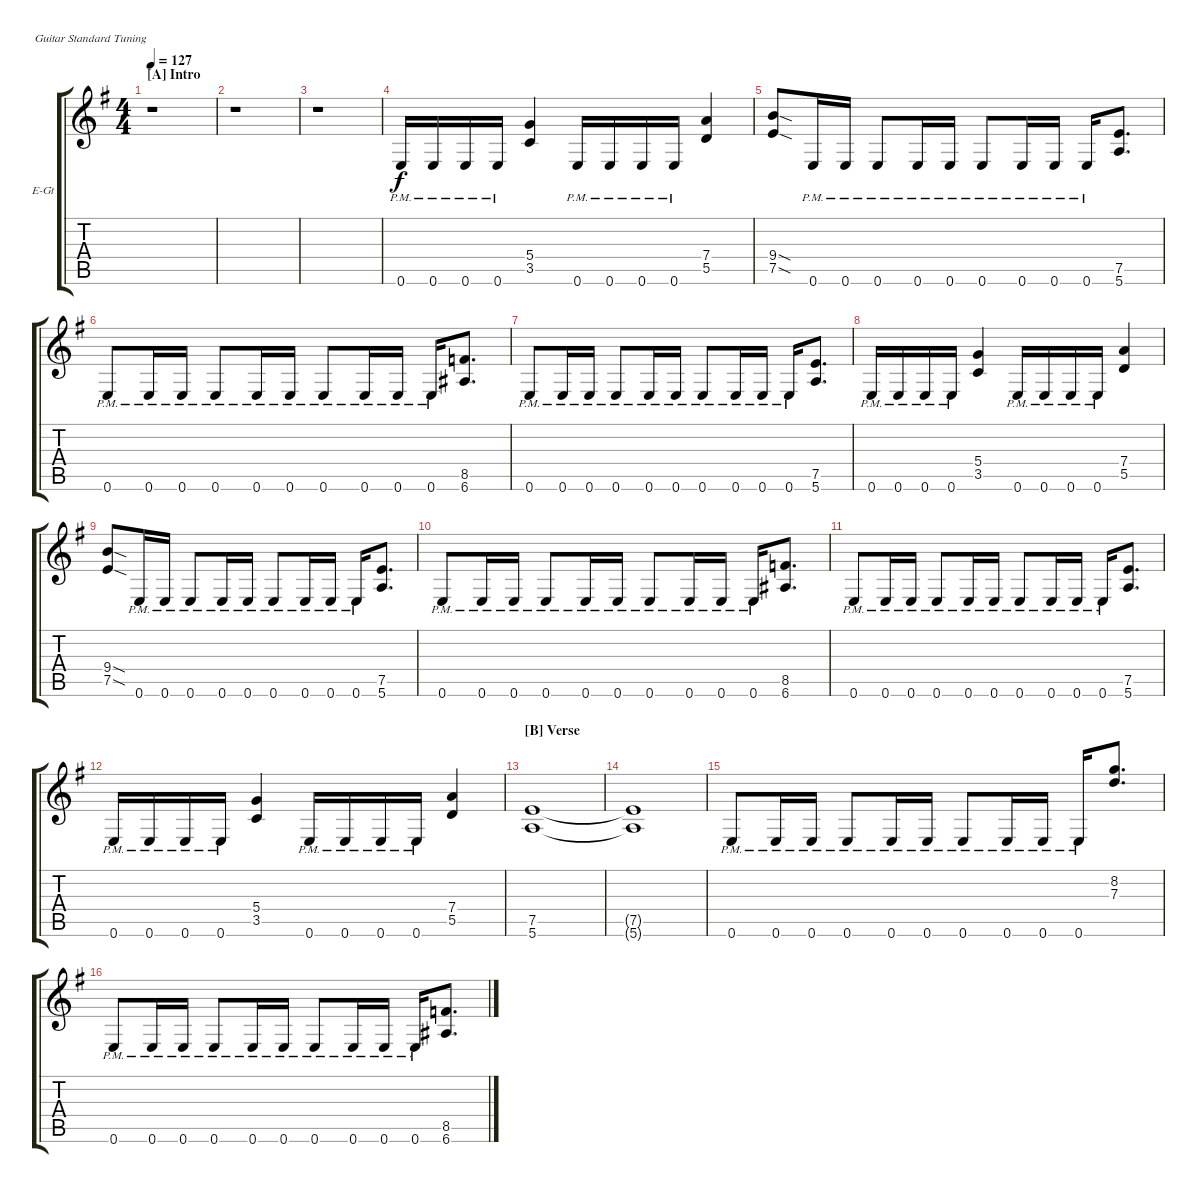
\defaultSystemsLayout 4
\bracketExtendMode groupsimilarinstruments
\firstSystemTrackNameOrientation horizontal
\otherSystemsTrackNameOrientation horizontal
\track ("Guitar 2" "E-Gt") {instrument distortionguitar}
\staff {score tabs}
\tuning (E4 B3 G3 D3 A2 E2)
\ts (4 4)
\beaming (8 2 2 2 2)
\section ("A" "Intro")
\tempo 127
\clef g2
\scale
1.06936
\ks g
r.1{dy f instrument distortionguitar} |
\scale
0.930643 r.1 |
\scale
1.03909 r.1 |
\scale
0.960908 0.6{pm}.16 0.6{pm}.16 0.6{pm}.16 0.6{pm}.16 (3.5 5.4).4 0.6{pm}.16 0.6{pm}.16 0.6{pm}.16 0.6{pm}.16 (5.5 7.4).4 |
\scale
1.03909 (7.5{sod} 9.4{sod}).8 0.6{pm}.16 0.6{pm}.16 0.6{pm}.8 0.6{pm}.16 0.6{pm}.16 0.6{pm}.8 0.6{pm}.16 0.6{pm}.16 0.6{pm}.16 (5.6 7.5).8{d} |
\scale
0.960908 0.6{pm}.8 0.6{pm}.16 0.6{pm}.16 0.6{pm}.8 0.6{pm}.16 0.6{pm}.16 0.6{pm}.8 0.6{pm}.16 0.6{pm}.16 0.6{pm}.16 (6.6 8.5).8{d} |
\scale
1.03909 0.6{pm}.8 0.6{pm}.16 0.6{pm}.16 0.6{pm}.8 0.6{pm}.16 0.6{pm}.16 0.6{pm}.8 0.6{pm}.16 0.6{pm}.16 0.6{pm}.16 (5.6 7.5).8{d} |
\scale
0.960908 0.6{pm}.16 0.6{pm}.16 0.6{pm}.16 0.6{pm}.16 (3.5 5.4).4 0.6{pm}.16 0.6{pm}.16 0.6{pm}.16 0.6{pm}.16 (5.5 7.4).4 |
\scale
1.03909 (7.5{sod} 9.4{sod}).8 0.6{pm}.16 0.6{pm}.16 0.6{pm}.8 0.6{pm}.16 0.6{pm}.16 0.6{pm}.8 0.6{pm}.16 0.6{pm}.16 0.6{pm}.16 (5.6 7.5).8{d} |
\scale
0.960908 0.6{pm}.8 0.6{pm}.16 0.6{pm}.16 0.6{pm}.8 0.6{pm}.16 0.6{pm}.16 0.6{pm}.8 0.6{pm}.16 0.6{pm}.16 0.6{pm}.16 (6.6 8.5).8{d} |
\scale
1.03909 0.6{pm}.8 0.6{pm}.16 0.6{pm}.16 0.6{pm}.8 0.6{pm}.16 0.6{pm}.16 0.6{pm}.8 0.6{pm}.16 0.6{pm}.16 0.6{pm}.16 (5.6 7.5).8{d} |
\scale
0.960908 0.6{pm}.16 0.6{pm}.16 0.6{pm}.16 0.6{pm}.16 (3.5 5.4).4 0.6{pm}.16 0.6{pm}.16 0.6{pm}.16 0.6{pm}.16 (5.5 7.4).4 |
\section ("B" "Verse")
\scale
1.03909 (5.6 7.5).1 |
\scale
0.960908 (5.6{t} 7.5{t}).1 |
\scale
1.03909 0.6{pm}.8 0.6{pm}.16 0.6{pm}.16 0.6{pm}.8 0.6{pm}.16 0.6{pm}.16 0.6{pm}.8 0.6{pm}.16 0.6{pm}.16 0.6{pm}.16 (8.2 7.3).8{d} |
\scale
0.960908 0.6{pm}.8 0.6{pm}.16 0.6{pm}.16 0.6{pm}.8 0.6{pm}.16 0.6{pm}.16 0.6{pm}.8 0.6{pm}.16 0.6{pm}.16 0.6{pm}.16 (6.6 8.5).8{d}
